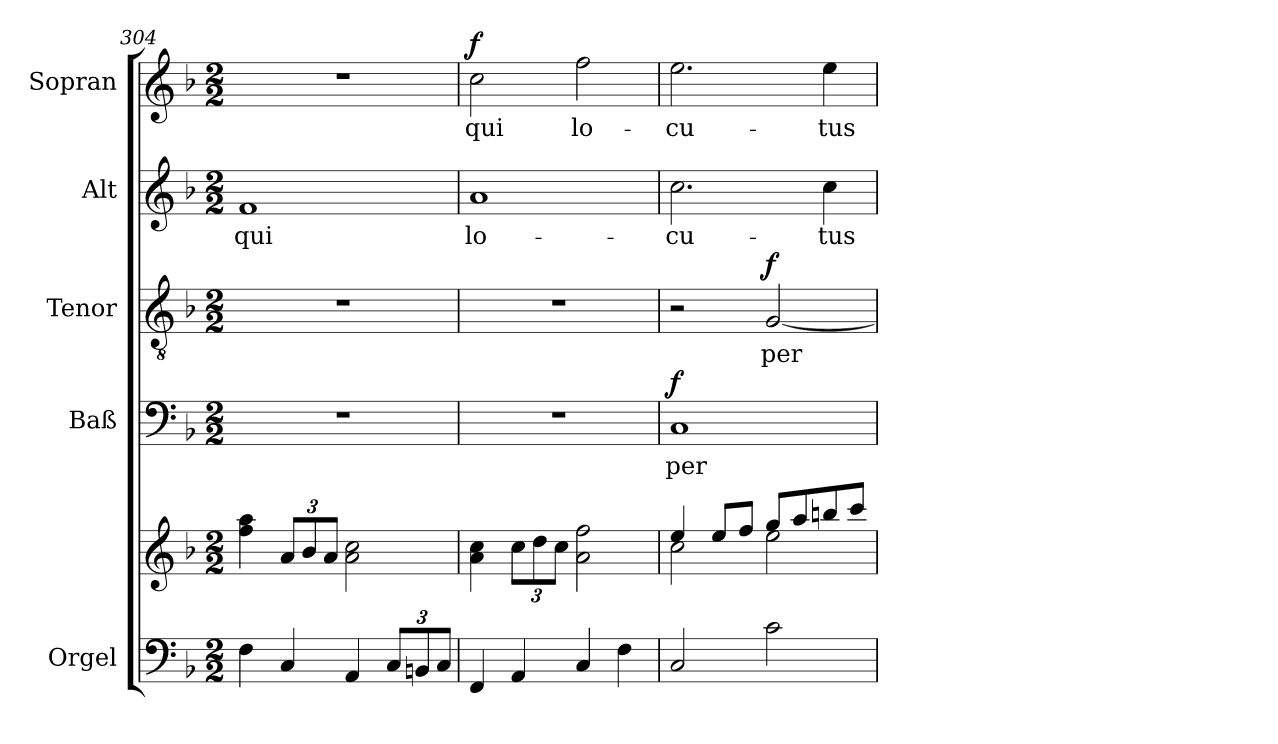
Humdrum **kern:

**kern	**kern	**kern	**text	**dynam	**kern	**text	**dynam	**kern	**text	**kern	**text	**dynam
*part5	*part5	*part4	*part4	*part4	*part3	*part3	*part3	*part2	*part2	*part1	*part1	*part1
*staff6	*staff5	*staff4	*staff4	*staff4	*staff3	*staff3	*staff3	*staff2	*staff2	*staff1	*staff1	*staff1
*I"Orgel	*	*I"Baß	*	*	*I"Tenor	*	*	*I"Alt	*	*I"Sopran	*	*
*I'Org.	*	*	*	*	*	*	*	*	*	*	*	*
*clefF4	*clefG2	*clefF4	*	*	*clefGv2	*	*	*clefG2	*	*clefG2	*	*
*k[b-]	*k[b-]	*k[b-]	*	*	*k[b-]	*	*	*k[b-]	*	*k[b-]	*	*
*F:	*F:	*F:	*	*	*F:	*	*	*F:	*	*F:	*	*
*M2/2	*M2/2	*M2/2	*	*	*M2/2	*	*	*M2/2	*	*M2/2	*	*
=304	=304	=304	=304	=304	=304	=304	=304	=304	=304	=304	=304	=304
!	!	!	!	!	!	!	!	!	!LO:LY:b	!	!	!
4F\	4ff\ 4aa\	1r	.	.	1r	.	.	1f	qui	1r	.	.
*	*Xbrackettup	*	*	*	*	*	*	*	*	*	*	*
4C/	12a/L	.	.	.	.	.	.	.	.	.	.	.
.	12b-/	.	.	.	.	.	.	.	.	.	.	.
.	12a/J	.	.	.	.	.	.	.	.	.	.	.
4AA/	2a\ 2cc\	.	.	.	.	.	.	.	.	.	.	.
12C/L	.	.	.	.	.	.	.	.	.	.	.	.
12BBn/	.	.	.	.	.	.	.	.	.	.	.	.
12C/J	.	.	.	.	.	.	.	.	.	.	.	.
=305	=305	=305	=305	=305	=305	=305	=305	=305	=305	=305	=305	=305
!	!	!	!	!	!	!	!	!	!LO:LY:b	!	!LO:LY:b	!LO:DY:a
4FF/	4a\ 4cc\	1r	.	.	1r	.	.	1a	lo-	2cc\	qui	f
4AA/	12cc\L	.	.	.	.	.	.	.	.	.	.	.
.	12dd\	.	.	.	.	.	.	.	.	.	.	.
.	12cc\J	.	.	.	.	.	.	.	.	.	.	.
!	!	!	!	!	!	!	!	!	!	!	!LO:LY:b	!
4C/	2a\ 2ff\	.	.	.	.	.	.	.	.	2ff\	lo-	.
4F\	.	.	.	.	.	.	.	.	.	.	.	.
=306	=306	=306	=306	=306	=306	=306	=306	=306	=306	=306	=306	=306
*	*^	*	*	*	*	*	*	*	*	*	*	*
!	!	!	!	!LO:LY:b	!LO:DY:a	!	!	!	!	!LO:LY:b	!	!LO:LY:b	!
2C/	4ee/	2cc\	1C	per	f	2r	.	.	2.cc\	-cu-	2.ee\	-cu-	.
.	8ee/L	.	.	.	.	.	.	.	.	.	.	.	.
.	8ff/J	.	.	.	.	.	.	.	.	.	.	.	.
!	!	!	!	!	!	!	!LO:LY:b	!LO:DY:a	!	!	!	!	!
2c\	8gg/L	2ee\	.	.	.	[2G/	per	f	.	.	.	.	.
.	8aa/	.	.	.	.	.	.	.	.	.	.	.	.
!	!	!	!	!	!	!	!	!	!	!LO:LY:b	!	!LO:LY:b	!
.	8bbn/	.	.	.	.	.	.	.	4cc\	-tus	4ee\	-tus	.
.	8ccc/J	.	.	.	.	.	.	.	.	.	.	.	.
*	*v	*v	*	*	*	*	*	*	*	*	*	*	*
=	=	=	=	=	=	=	=	=	=	=	=	=
*-	*-	*-	*-	*-	*-	*-	*-	*-	*-	*-	*-	*-
